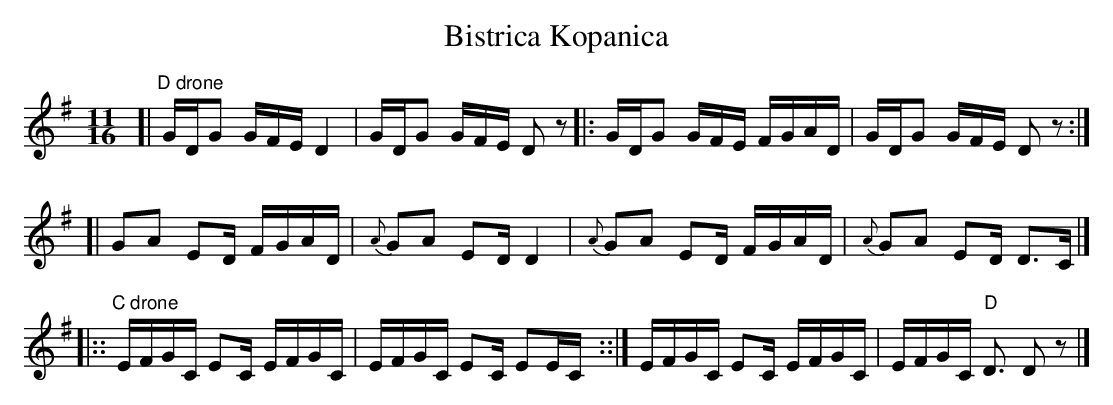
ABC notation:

X:1
T: Bistrica Kopanica
M: 11/16
L: 1/16
K: Dmix
[| "D drone"GDG2 GFE D4 | GDG2 GFE D2z2 |: GDG2 GFE FGAD | GDG2 GFE D2z2 :|
[| G2A2 E2D FGAD | {A}G2A2 E2D D4 | {A}G2A2 E2D FGAD | {A}G2A2 E2D D3C |]
|:: "C drone"EFGC E2C EFGC | EFGC E2C E2EC y::| EFGC E2C EFGC | EFGC "D"D3 D2z2 |]
